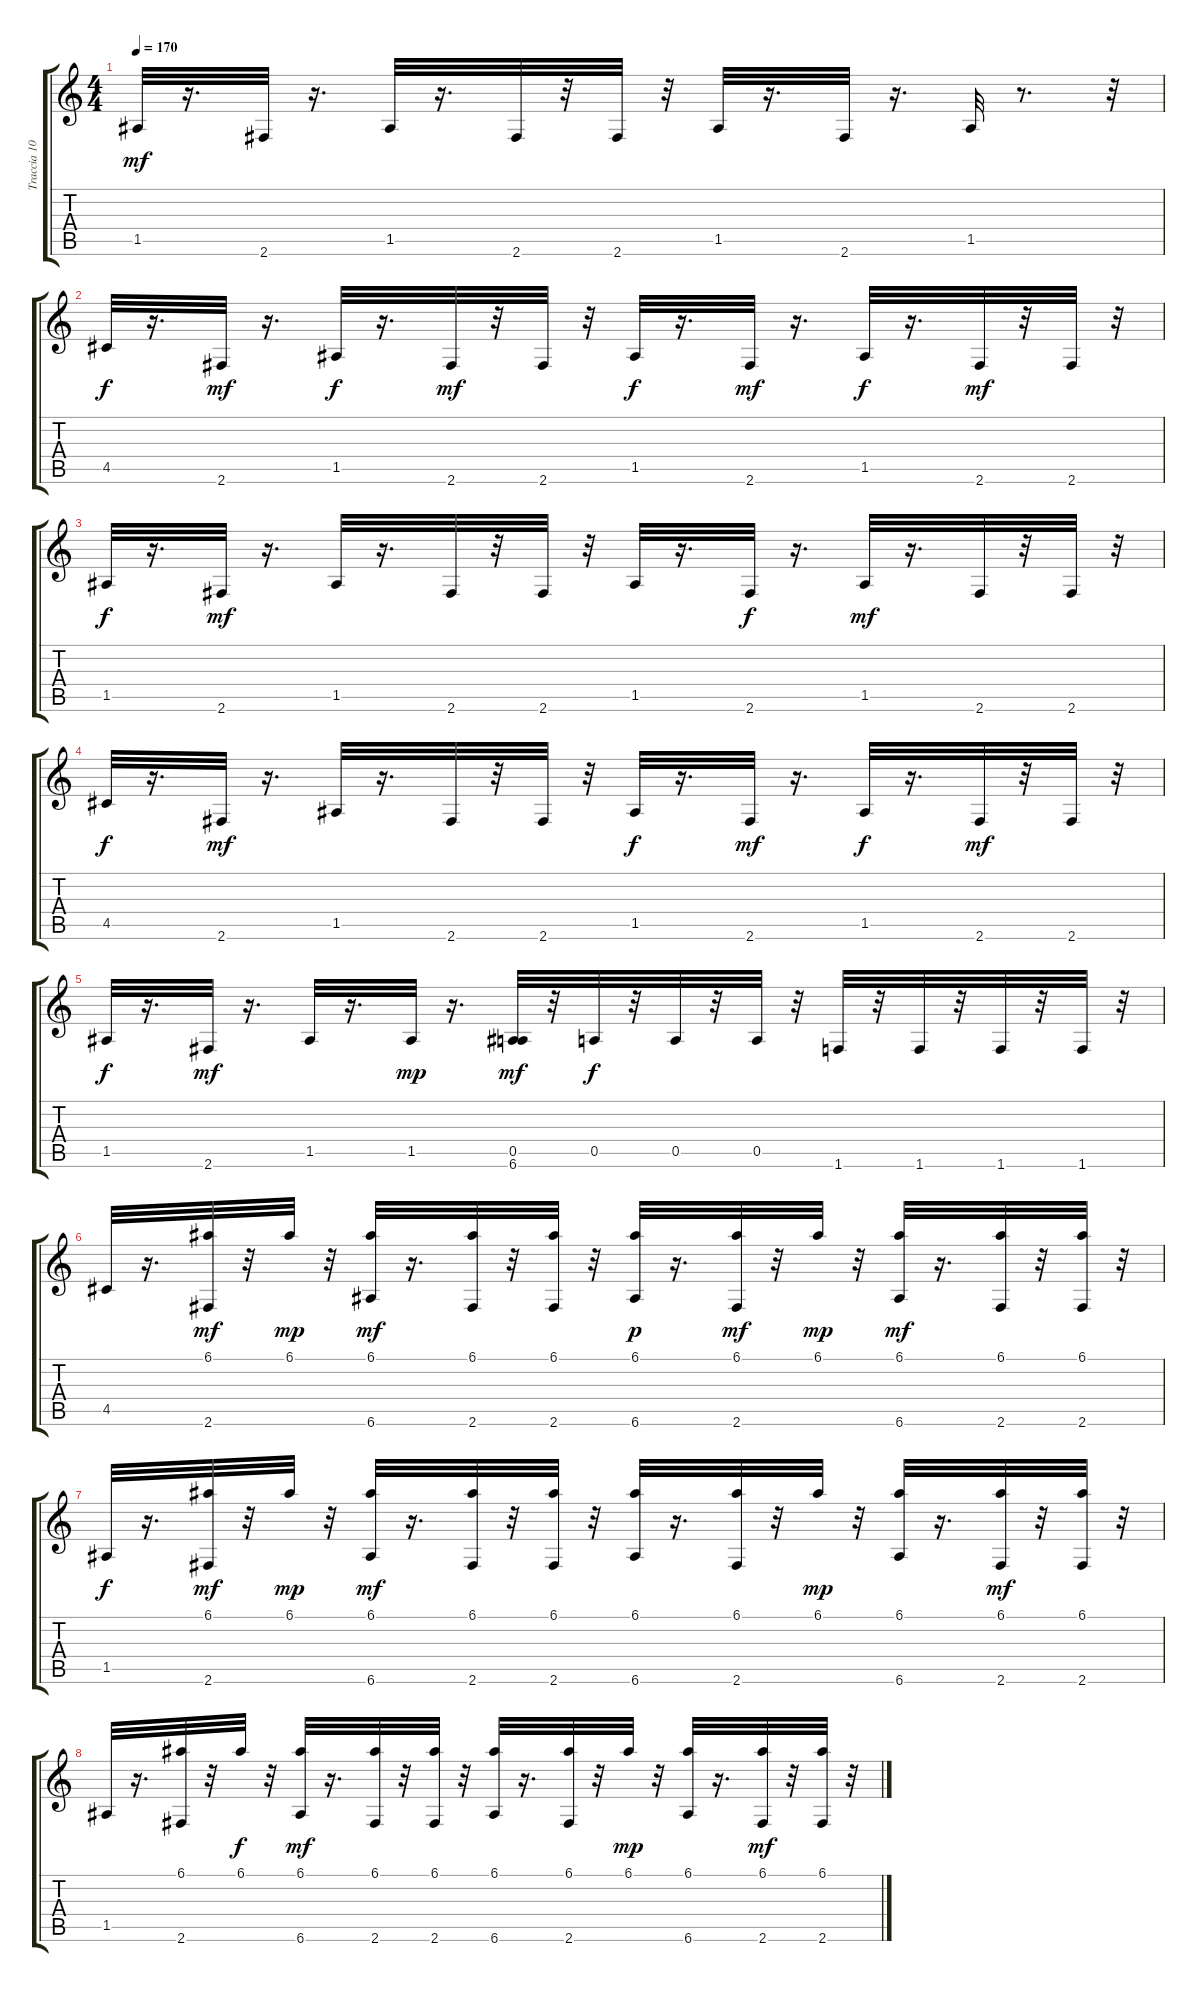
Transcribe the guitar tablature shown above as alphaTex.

\track ("Traccia 10" "Traccia 10") {instrument acousticguitarsteel}
\staff {score tabs}
\tuning (E4 B3 G3 D3 A2 E2) {hide}
\ts (4 4)
\tempo 170
\clef g2
\ks c
1.5.32{dy mf} r.16{d} 2.6.32 r.16{d} 1.5.32 r.16{d} 2.6.32 r.32 2.6.32 r.32 1.5.32 r.16{d} 2.6.32 r.16{d} 1.5.32 r.8{d} r.32 |
4.5.32{dy f} r.16{d} 2.6.32{dy mf} r.16{d} 1.5.32{dy f} r.16{d} 2.6.32{dy mf} r.32 2.6.32 r.32 1.5.32{dy f} r.16{d} 2.6.32{dy mf} r.16{d} 1.5.32{dy f} r.16{d} 2.6.32{dy mf} r.32 2.6.32 r.32 |
1.5.32{dy f} r.16{d} 2.6.32{dy mf} r.16{d} 1.5.32 r.16{d} 2.6.32 r.32 2.6.32 r.32 1.5.32 r.16{d} 2.6.32{dy f} r.16{d} 1.5.32{dy mf} r.16{d} 2.6.32 r.32 2.6.32 r.32 |
4.5.32{dy f} r.16{d} 2.6.32{dy mf} r.16{d} 1.5.32 r.16{d} 2.6.32 r.32 2.6.32 r.32 1.5.32{dy f} r.16{d} 2.6.32{dy mf} r.16{d} 1.5.32{dy f} r.16{d} 2.6.32{dy mf} r.32 2.6.32 r.32 |
1.5.32{dy f} r.16{d} 2.6.32{dy mf} r.16{d} 1.5.32 r.16{d} 1.5.32{dy mp} r.16{d} (0.5 6.6).32{dy mf} r.32 0.5.32{dy f} r.32 0.5.32 r.32 0.5.32 r.32 1.6.32 r.32 1.6.32 r.32 1.6.32 r.32 1.6.32 r.32 |
4.5.32 r.16{d} (6.1 2.6).32{dy mf} r.32 6.1.32{dy mp} r.32 (6.1 6.6).32{dy mf} r.16{d} (6.1 2.6).32 r.32 (6.1 2.6).32 r.32 (6.1 6.6).32{dy p} r.16{d} (6.1 2.6).32{dy mf} r.32 6.1.32{dy mp} r.32 (6.1 6.6).32{dy mf} r.16{d} (6.1 2.6).32 r.32 (6.1 2.6).32 r.32 |
1.5.32{dy f} r.16{d} (6.1 2.6).32{dy mf} r.32 6.1.32{dy mp} r.32 (6.1 6.6).32{dy mf} r.16{d} (6.1 2.6).32 r.32 (6.1 2.6).32 r.32 (6.1 6.6).32 r.16{d} (6.1 2.6).32 r.32 6.1.32{dy mp} r.32 (6.1 6.6).32 r.16{d} (6.1 2.6).32{dy mf} r.32 (6.1 2.6).32 r.32 |
1.5.32 r.16{d} (6.1 2.6).32 r.32 6.1.32{dy f} r.32 (6.1 6.6).32{dy mf} r.16{d} (6.1 2.6).32 r.32 (6.1 2.6).32 r.32 (6.1 6.6).32 r.16{d} (6.1 2.6).32 r.32 6.1.32{dy mp} r.32 (6.1 6.6).32 r.16{d} (6.1 2.6).32{dy mf} r.32 (6.1 2.6).32 r.32
